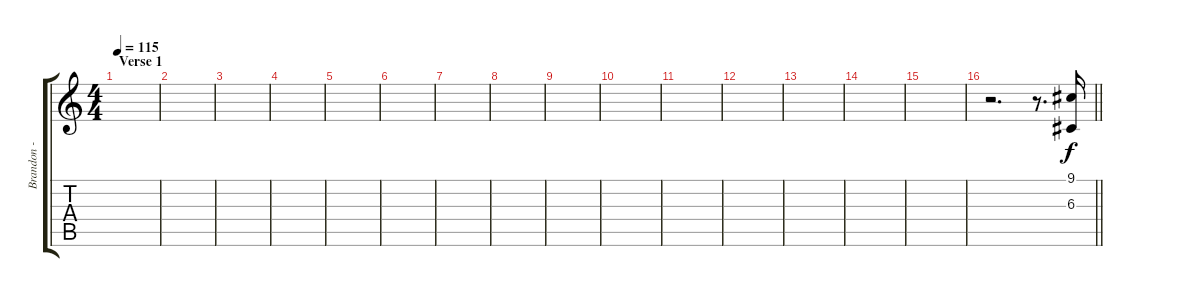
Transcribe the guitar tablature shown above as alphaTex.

\track ("Brandon - Synth FX 2" "Brandon - ") {instrument stringensemble1}
\staff {score tabs}
\tuning (E4 B3 G3 D3 A2 E2) {hide}
\ts (4 4)
\section ("" "Verse 1")
\tempo 115
\clef g2
\ks c
|
|
|
|
|
|
|
|
|
|
|
|
|
|
|
\barLineRight lightlight
r.2{d} r.8{d} (9.1 6.3).16
